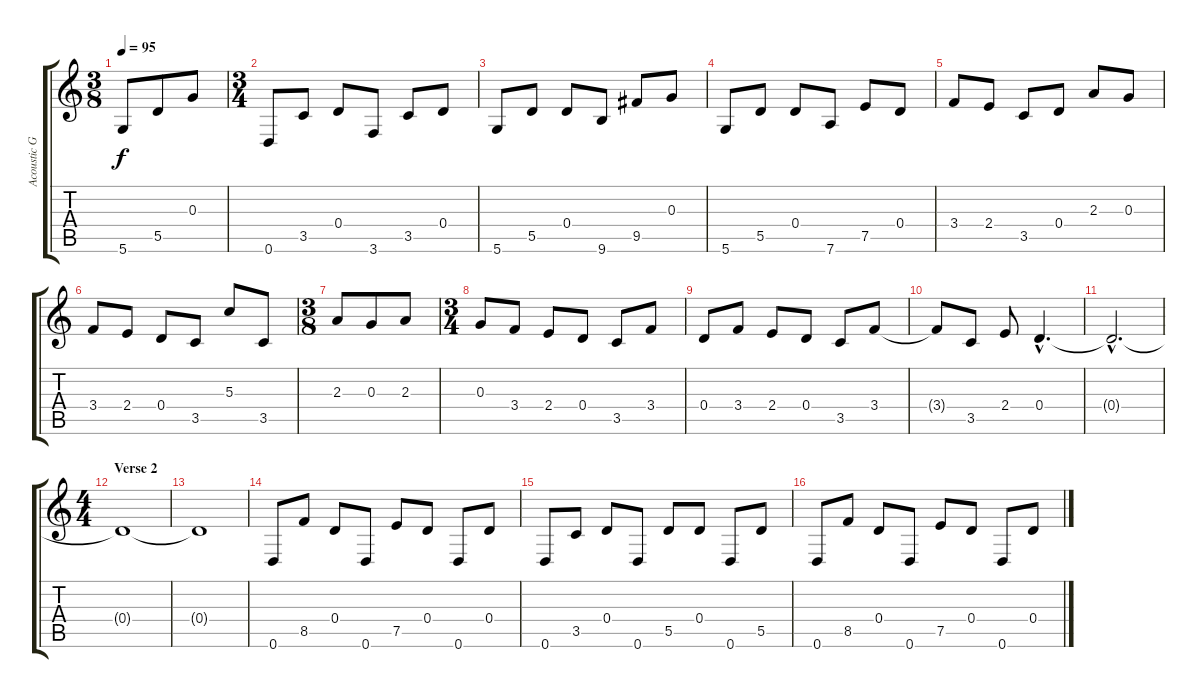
\track ("Acoustic Guitar (Nylon)" "Acoustic G") {instrument acousticguitarnylon}
\staff {score tabs}
\tuning (E4 B3 G3 D3 A2 D2) {hide}
\ts (3 8)
\tempo 95
\clef g2
\ks c
5.6.8{dy f} 5.5.8 0.3.8 |
\ts (3 4)
0.6.8 3.5.8 0.4.8 3.6.8 3.5.8 0.4.8 |
5.6.8 5.5.8 0.4.8 9.6.8 9.5.8 0.3.8 |
5.6.8 5.5.8 0.4.8 7.6.8 7.5.8 0.4.8 |
3.4.8 2.4.8 3.5.8 0.4.8 2.3.8 0.3.8 |
3.4.8 2.4.8 0.4.8 3.5.8 5.3.8 3.5.8 |
\ts (3 8)
2.3.8 0.3.8 2.3.8 |
\ts (3 4)
0.3.8 3.4.8 2.4.8 0.4.8 3.5.8 3.4.8 |
0.4.8 3.4.8 2.4.8 0.4.8 3.5.8 3.4.8 |
3.4{t}.8 3.5.8 2.4.8 0.4{hac}.4{d} |
0.4{hac t}.2{d} |
\ts (4 4)
\section ("" "Verse 2")
0.4{t}.1 |
0.4{t}.1 |
0.6.8 8.5.8 0.4.8 0.6.8 7.5.8 0.4.8 0.6.8 0.4.8 |
0.6.8 3.5.8 0.4.8 0.6.8 5.5.8 0.4.8 0.6.8 5.5.8 |
0.6.8 8.5.8 0.4.8 0.6.8 7.5.8 0.4.8 0.6.8 0.4.8
